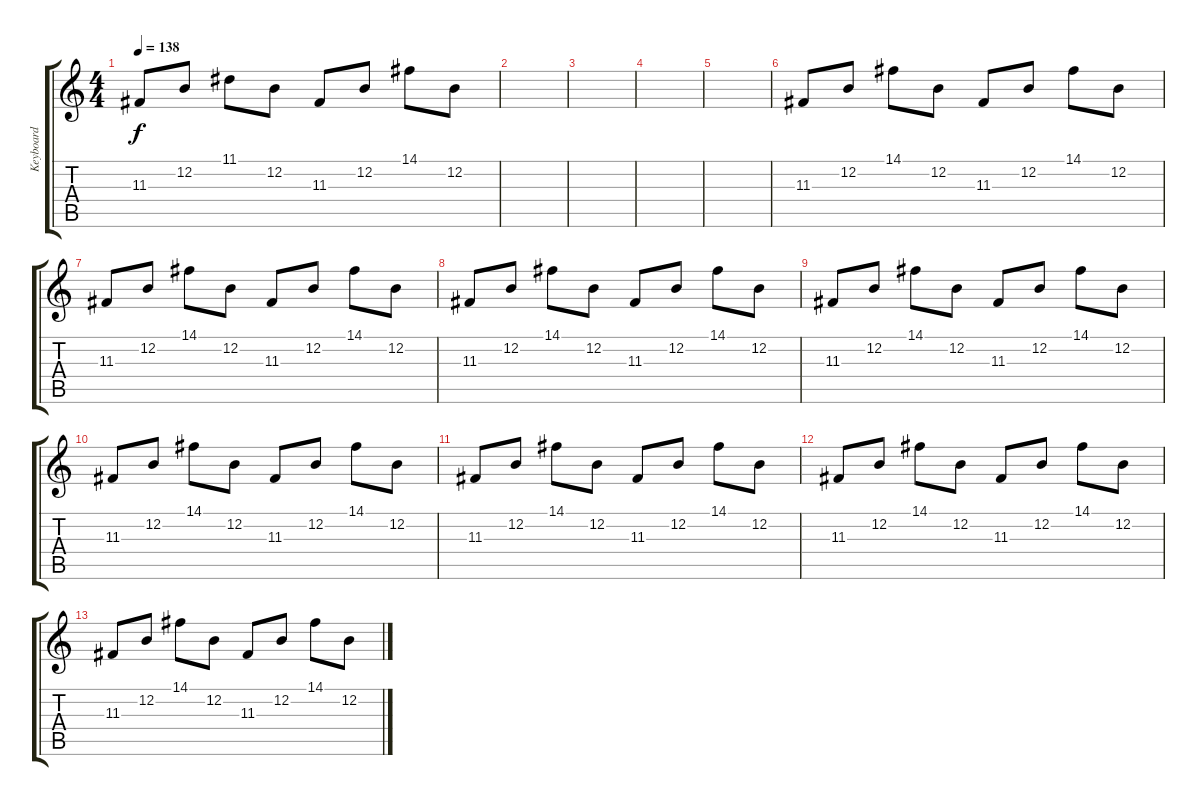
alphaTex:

\track ("Keyboard" "Keyboard") {instrument stringensemble1}
\staff {score tabs}
\tuning (E4 B3 G3 D3 A2 E2) {hide}
\ts (4 4)
\tempo 138
\clef g2
\ks c
11.3.8{dy f} 12.2.8 11.1.8 12.2.8 11.3.8 12.2.8 14.1.8 12.2.8 |
|
|
|
|
11.3.8 12.2.8 14.1.8 12.2.8 11.3.8 12.2.8 14.1.8 12.2.8 |
11.3.8 12.2.8 14.1.8 12.2.8 11.3.8 12.2.8 14.1.8 12.2.8 |
11.3.8 12.2.8 14.1.8 12.2.8 11.3.8 12.2.8 14.1.8 12.2.8 |
11.3.8 12.2.8 14.1.8 12.2.8 11.3.8 12.2.8 14.1.8 12.2.8 |
11.3.8 12.2.8 14.1.8 12.2.8 11.3.8 12.2.8 14.1.8 12.2.8 |
11.3.8 12.2.8 14.1.8 12.2.8 11.3.8 12.2.8 14.1.8 12.2.8 |
11.3.8 12.2.8 14.1.8 12.2.8 11.3.8 12.2.8 14.1.8 12.2.8 |
11.3.8 12.2.8 14.1.8 12.2.8 11.3.8 12.2.8 14.1.8 12.2.8
